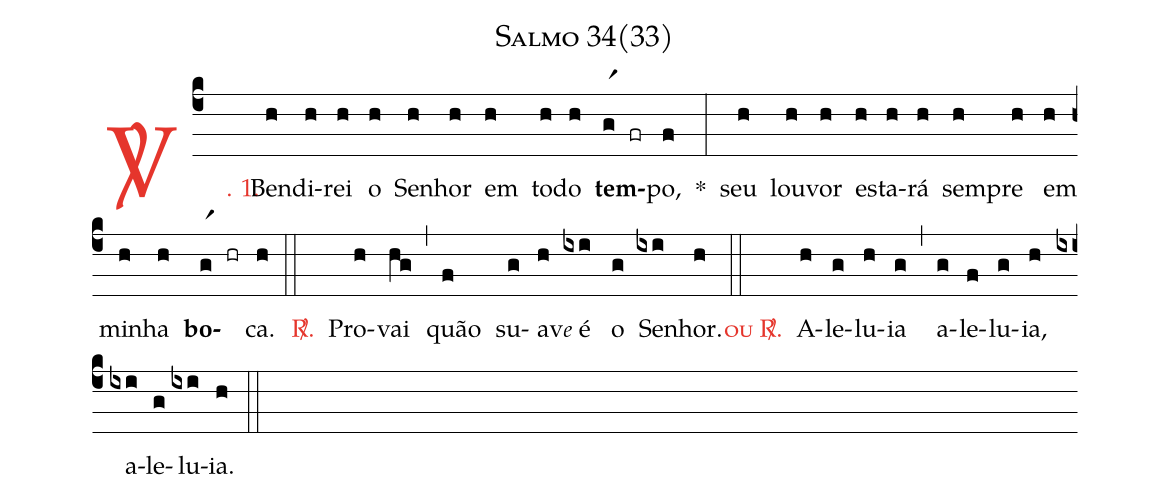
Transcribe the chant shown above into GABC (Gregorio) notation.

name: Salmo 34(33);
%%
(c4)

<c><sp>V/</sp>. 1.</c>() Ben(h)di(h)rei(h) o(h) Se(h)nhor(h) em(h) to(h)do(h) <b>tem</b>(gr1 fr)po,(f) *(:) seu(h) lou(h)vor(h) es(h)ta(h)rá(h) sem(h)pre(h) em(h) mi(h)nha(h) <b>bo</b>(gr1 hr)ca.(h)

(::)

<nlba><c><sp>R/</sp>.</c>() Pro</nlba>(h)vai(hg) (,) quão(f) su(g)a(h)v<e>e</e> é(ixi) o(g) Se(ixi)nhor.(h)

(::)

{<c><sc>ou</sc></c> <c><sp>R/</sp>.</c>}() A(h)le(g)lu(h)ia(g) (,) a(g)le(f)lu(g)ia,(h) a(ixi)le(g)lu(ixi)ia.(h)

(::)
